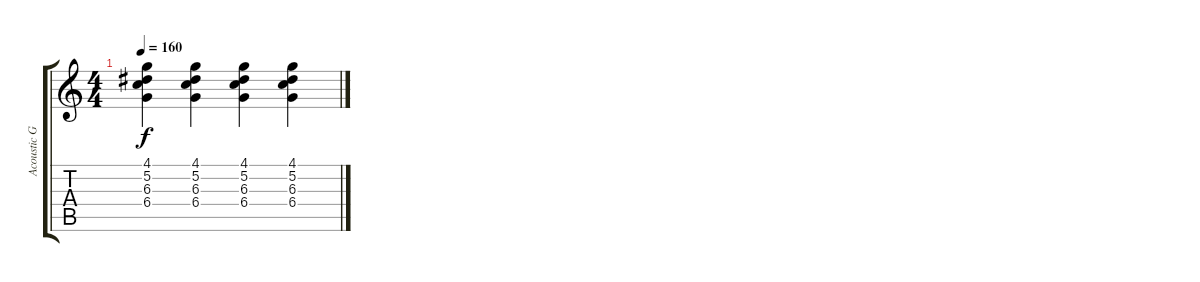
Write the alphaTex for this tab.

\track ("Acoustic Guitar" "Acoustic G") {instrument electricguitarclean}
\staff {score tabs}
\tuning (Eb4 Bb3 Gb3 Db3 Ab2 Eb2) {hide}
\ts (4 4)
\tempo 160
\clef g2
\ks c
(4.1 5.2 6.3 6.4).4{dy f} (4.1 5.2 6.3 6.4).4 (4.1 5.2 6.3 6.4).4 (4.1 5.2 6.3 6.4).4
